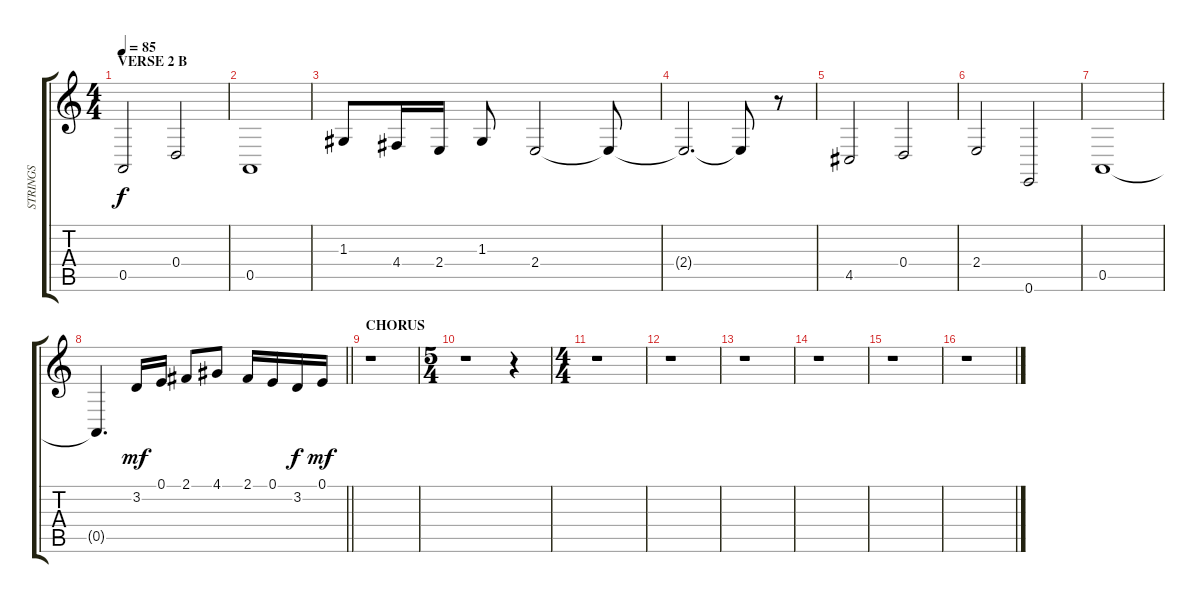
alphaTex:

\track ("STRINGS" "STRINGS") {instrument stringensemble1}
\staff {score tabs}
\tuning (E4 B3 G3 D3 A2 E2) {hide}
\ts (4 4)
\section ("" "VERSE 2 B")
\tempo 85
\clef g2
\ks c
0.5.2{dy f} 0.4.2 |
0.5.1 |
1.3.8 4.4.16 2.4.16 1.3.8 2.4.2 2.4{t}.8 |
2.4{t}.2{d} 2.4{t}.8 r.8 |
4.5.2 0.4.2 |
2.4.2 0.6.2 |
0.5.1 |
\barLineRight lightlight
0.5{t}.4{d} 3.2.16{dy mf} 0.1.16 2.1.8 4.1.8 2.1.16 0.1.16 3.2.16{dy f} 0.1.16{dy mf} |
\section ("" "CHORUS")
r.1 |
\ts (5 4)
r.1 r.4 |
\ts (4 4)
r.1 |
r.1 |
r.1 |
r.1 |
r.1 |
r.1
